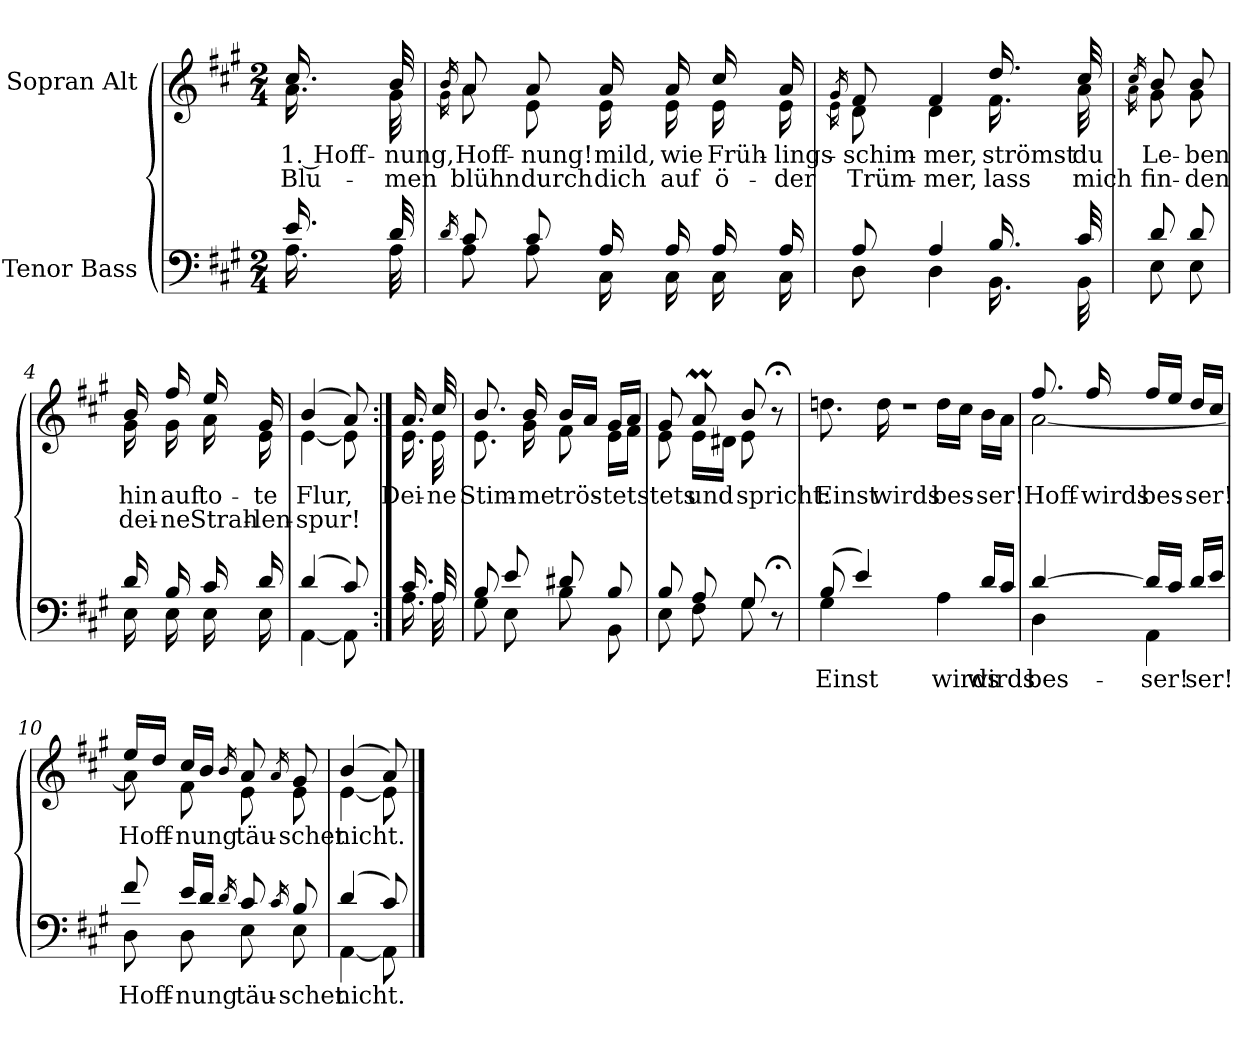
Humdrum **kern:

**kern	**text	**kern	**text	**text
*part2	*part2	*part1	*part1	*part1
*staff2	*staff2	*staff1	*staff1	*staff1
*I"Tenor Bass	*	*I"Sopran Alt	*	*
*clefF4	*	*clefG2	*	*
*k[f#c#g#]	*	*k[f#c#g#]	*	*
*M2/4	*	*M2/4	*	*
=1	=1	=1	=1	=1
*^	*	*	*	*
!	!	!	!LO:TX:a:B:t=Larghetto	!	!
!	!	!	!	!LO:LY:b	!LO:LY:b
*	*	*	*^	*	*
16.e/	16.A\	.	16.cc#/	16.a\	1. Hoff-	Blu-
!	!	!	!	!	!LO:LY:b	!LO:LY:b
32d/	32A\	.	32b/	32g#\	-nung,	-men
=2	=2	=2	=2	=2	=2	=2
16qd/	.	.	16qb/	16qg#\	.	.
!	!	!	!	!	!LO:LY:b	!LO:LY:b
8c#/	8A\	.	8a/	8a\	Hoff-	blühn
!	!	!	!	!	!LO:LY:b	!LO:LY:b
8c#/	8A\	.	8a/	8e\	-nung!	durch
!	!	!	!	!	!LO:LY:b	!LO:LY:b
16A/	16C#\	.	16a/	16e\	mild,	dich
!	!	!	!	!	!LO:LY:b	!LO:LY:b
16A/	16C#\	.	16a/	16e\	wie	auf
!	!	!	!	!	!LO:LY:b	!LO:LY:b
16A/	16C#\	.	16cc#/	16e\	Früh-	ö-
!	!	!	!	!	!LO:LY:b	!LO:LY:b
16A/	16C#\	.	16a/	16e\	-lings-	-der
=3	=3	=3	=3	=3	=3	=3
.	.	.	16qg#/	16qe\	.	.
!	!	!	!	!	!LO:LY:b	!LO:LY:b
8A/	8D\	.	8f#/	8d\	-schim-	Trüm-
!	!	!	!	!	!LO:LY:b	!LO:LY:b
4A/	4D\	.	4f#/	4d\	-mer,	-mer,
!	!	!	!	!	!LO:LY:b	!LO:LY:b
16.B/	16.BB\	.	16.dd/	16.f#\	strömst	lass
!	!	!	!	!	!LO:LY:b	!LO:LY:b
32c#/	32BB\	.	32cc#/	32a\	du	mich
=4	=4	=4	=4	=4	=4	=4
.	.	.	16qcc#/	16qa\	.	.
!	!	!	!	!	!LO:LY:b	!LO:LY:b
8d/	8E\	.	8b/	8g#\	Le-	fin-
!	!	!	!	!	!LO:LY:b	!LO:LY:b
8d/	8E\	.	8b/	8g#\	-ben	-den
!!LO:LB:g=z	!!
=4X1	=4X1	=4X1	=4X1	=4X1	=4X1	=4X1
!	!	!	!	!	!LO:LY:b	!LO:LY:b
16d/	16E\	.	16b/	16g#\	hin	dei-
!	!	!	!	!	!LO:LY:b	!LO:LY:b
16B/	16E\	.	16ff#/	16g#\	auf	-ne
!	!	!	!	!	!LO:LY:b	!LO:LY:b
16c#/	16E\	.	16ee/	16a\	to-	Strah-
!	!	!	!	!	!LO:LY:b	!LO:LY:b
16d/	16E\	.	16g#/	16e\	-te	-len-
=5	=5	=5	=5	=5	=5	=5
!	!	!	!	!	!LO:LY:b	!LO:LY:b
(4d/	[4AA\	.	(4b/	[4e\	Flur,	-spur!
8c#/)	8AA\]	.	8a/)	8e\]	.	.
=5X2:|!	=5X2:|!	=5X2:|!	=5X2:|!	=5X2:|!	=5X2:|!	=5X2:|!
!	!	!	!	!	!LO:LY:b	!
16.c#/	16.A\	.	16.a/	16.e\	Dei-	.
!	!	!	!	!	!LO:LY:b	!
32A/	32A\	.	32cc#/	32e\	-ne	.
=6	=6	=6	=6	=6	=6	=6
!	!	!	!	!	!LO:LY:b	!
8B/	8G#\	.	8.b/	8.e\	Stim-	.
8e/	8E\	.	.	.	.	.
!	!	!	!	!	!LO:LY:b	!
.	.	.	16b/	16g#\	-me	.
!	!	!	!	!	!LO:LY:b	!
8d#X/	8B\	.	16b/LL	8f#\	trös-	.
.	.	.	16a/JJ	.	.	.
!	!	!	!	!	!LO:LY:b	!
8B/	8BB\	.	16g#/LL	16e\LL	-tet	.
.	.	.	16a/JJ	16f#\JJ	.	.
=7	=7	=7	=7	=7	=7	=7
!	!	!	!	!	!LO:LY:b	!
8B/	8E\	.	8g#/	8e\	stets	.
!	!	!	!	!	!LO:LY:b	!
8A/	8F#\	.	8aM/	16e\LL	und	.
.	.	.	.	16d#X\JJ	.	.
!	!	!	!	!	!LO:LY:b	!
8G#/	8G#\	.	8b/	8e\	spricht:	.
8r;<	8ryy	.	8r;<	8ryy	.	.
!!LO:LB:g=z	!!
=8	=8	=8	=8	=8	=8	=8
!	!	!LO:LY:b	!	!	!	!
!	!	!LO:LY:b	!	!	!LO:LY:b	!
(8B/	4G#\	Einst	2rdd	8.ddn\	Einst	.
4e/)	.	.	.	.	.	.
!	!	!	!	!	!LO:LY:b	!
.	.	.	.	16dd\	wirds	.
!	!	!LO:LY:b	!	!	!LO:LY:b	!
.	4A\	wirds	.	16dd\LL	bes-	.
.	.	.	.	16cc#\JJ	.	.
!	!	!LO:LY:b	!	!	!LO:LY:b	!
16d/LL	.	wirds	.	16b\LL	-ser!	.
16c#/JJ	.	.	.	16a\JJ	.	.
=9	=9	=9	=9	=9	=9	=9
!	!	!LO:LY:b	!	!	!	!
!	!	!LO:LY:b	!	!	!LO:LY:b	!
!	!	!	!	!	!LO:LY:b	!
[4d/	4D\	bes-	8.ff#/	[2a\	Hoff-	.
!	!	!	!	!	!LO:LY:b	!
.	.	.	16ff#/	.	wirds	.
!	!	!LO:LY:b	!	!	!LO:LY:b	!
16d/LL]	4AA\	-ser!	16ff#/LL	.	bes-	.
16c#/JJ	.	.	16ee/JJ	.	.	.
!	!	!LO:LY:b	!	!	!LO:LY:b	!
16d/LL	.	-ser!	16dd/LL	.	-ser!	.
16e/JJ	.	.	16cc#/JJ	.	.	.
=10	=10	=10	=10	=10	=10	=10
!	!	!LO:LY:b	!	!	!	!
!	!	!LO:LY:b	!	!	!LO:LY:b	!
8f#/	8D\	Hoff-	16ee/LL	8a\]	Hoff-	.
.	.	.	16dd/JJ	.	.	.
!	!	!LO:LY:b	!	!	!	!
!	!	!LO:LY:b	!	!	!LO:LY:b	!
!	!	!	!	!	!LO:LY:b	!
16e/LL	8D\	-nung	16cc#/LL	8f#\	-nung	.
16d/JJ	.	.	16b/JJ	.	.	.
16qd/	.	.	16qb/	.	.	.
!	!	!LO:LY:b	!	!	!	!
!	!	!LO:LY:b	!	!	!LO:LY:b	!
!	!	!	!	!	!LO:LY:b	!
8c#/	8E\	täu-	8a/	8e\	täu-	.
16qc#/	.	.	16qa/	.	.	.
!	!	!LO:LY:b	!	!	!	!
!	!	!LO:LY:b	!	!	!LO:LY:b	!
!	!	!	!	!	!LO:LY:b	!
8B/	8E\	-schet	8g#/	8e\	-schet	.
=11	=11	=11	=11	=11	=11	=11
!	!	!LO:LY:b	!	!	!	!
!	!	!LO:LY:b	!	!	!LO:LY:b	!
!	!	!	!	!	!LO:LY:b	!
(4d/	[4AA\	nicht.	(4b/	[4e\	nicht.	.
8c#/)	8AA\]	.	8a/)	8e\]	.	.
*v	*v	*	*	*	*	*
*	*	*v	*v	*	*
==	==	==	==	==
*-	*-	*-	*-	*-
